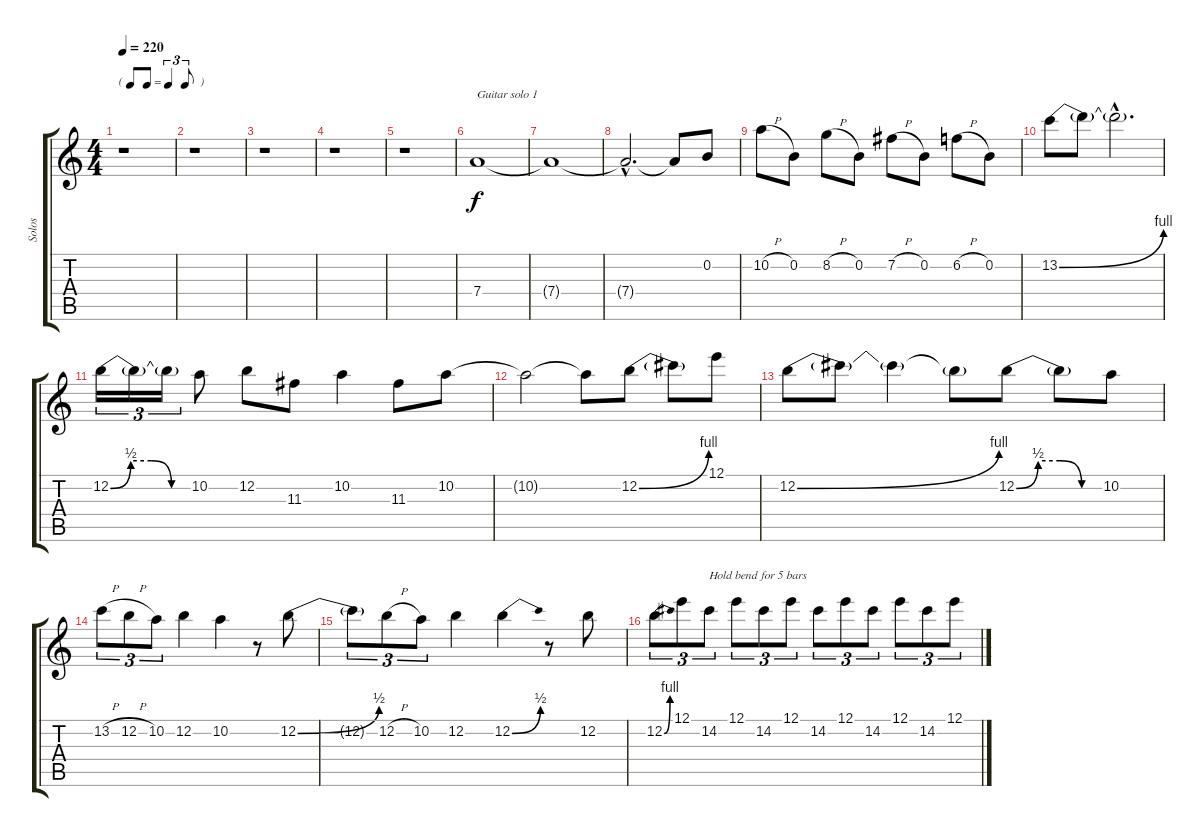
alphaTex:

\track ("Solos" "Solos") {instrument distortionguitar}
\staff {score tabs}
\tuning (E4 B3 G3 D3 A2 E2) {hide}
\ts (4 4)
\tf triplet8th
\tempo 220
\clef g2
\ks c
r.1{dy f} |
r.1 |
r.1 |
r.1 |
r.1 |
7.4.1{txt "Guitar solo 1"} |
7.4{t}.1 |
7.4{hac t}.2{d} 7.4{t}.8 0.2.8 |
10.2{h}.8 0.2.8 8.2{h}.8 0.2.8 7.2{h}.8 0.2.8 6.2{h}.8 0.2.8 |
13.2{be (bend 0 0 60 4)}.8 13.2{t}.8 13.2{hac t}.2{d} |
12.2{be (custom 0 0 15 2 30 2 45 0 60 0)}.16{tu (3 2)} 12.2{t}.16{tu (3 2)} 12.2{t}.16{tu (3 2)} 10.2.8 12.2.8 11.3.8 10.2.4 11.3.8 10.2.8 |
10.2{t}.2 10.2{t}.8 12.2{be (bend 0 0 60 4)}.8 12.2{t}.8 12.1.8 |
12.2{be (bend 0 0 60 4)}.8 12.2{t}.8 12.2{t}.4 12.2{t}.8 12.2{be (custom 0 0 15 2 30 2 45 0 60 0)}.8 12.2{t}.8 10.2.8 |
13.2{h}.8{tu (3 2)} 12.2{h}.8{tu (3 2)} 10.2.8{tu (3 2)} 12.2.4 10.2.4 r.8 12.2{be (bend 0 0 60 2)}.8 |
12.2{t}.8{tu (3 2)} 12.2{h}.8{tu (3 2)} 10.2.8{tu (3 2)} 12.2.4 12.2{be (bend 0 0 60 2)}.4 r.8 12.2.8 |
12.2{be (bend 0 0 60 4)}.8{tu (3 2)} 12.1.8{tu (3 2)} 14.2.8{tu (3 2) txt "Hold bend for 5 bars"} 12.1.8{tu (3 2)} 14.2.8{tu (3 2)} 12.1.8{tu (3 2)} 14.2.8{tu (3 2)} 12.1.8{tu (3 2)} 14.2.8{tu (3 2)} 12.1.8{tu (3 2)} 14.2.8{tu (3 2)} 12.1.8{tu (3 2)}
